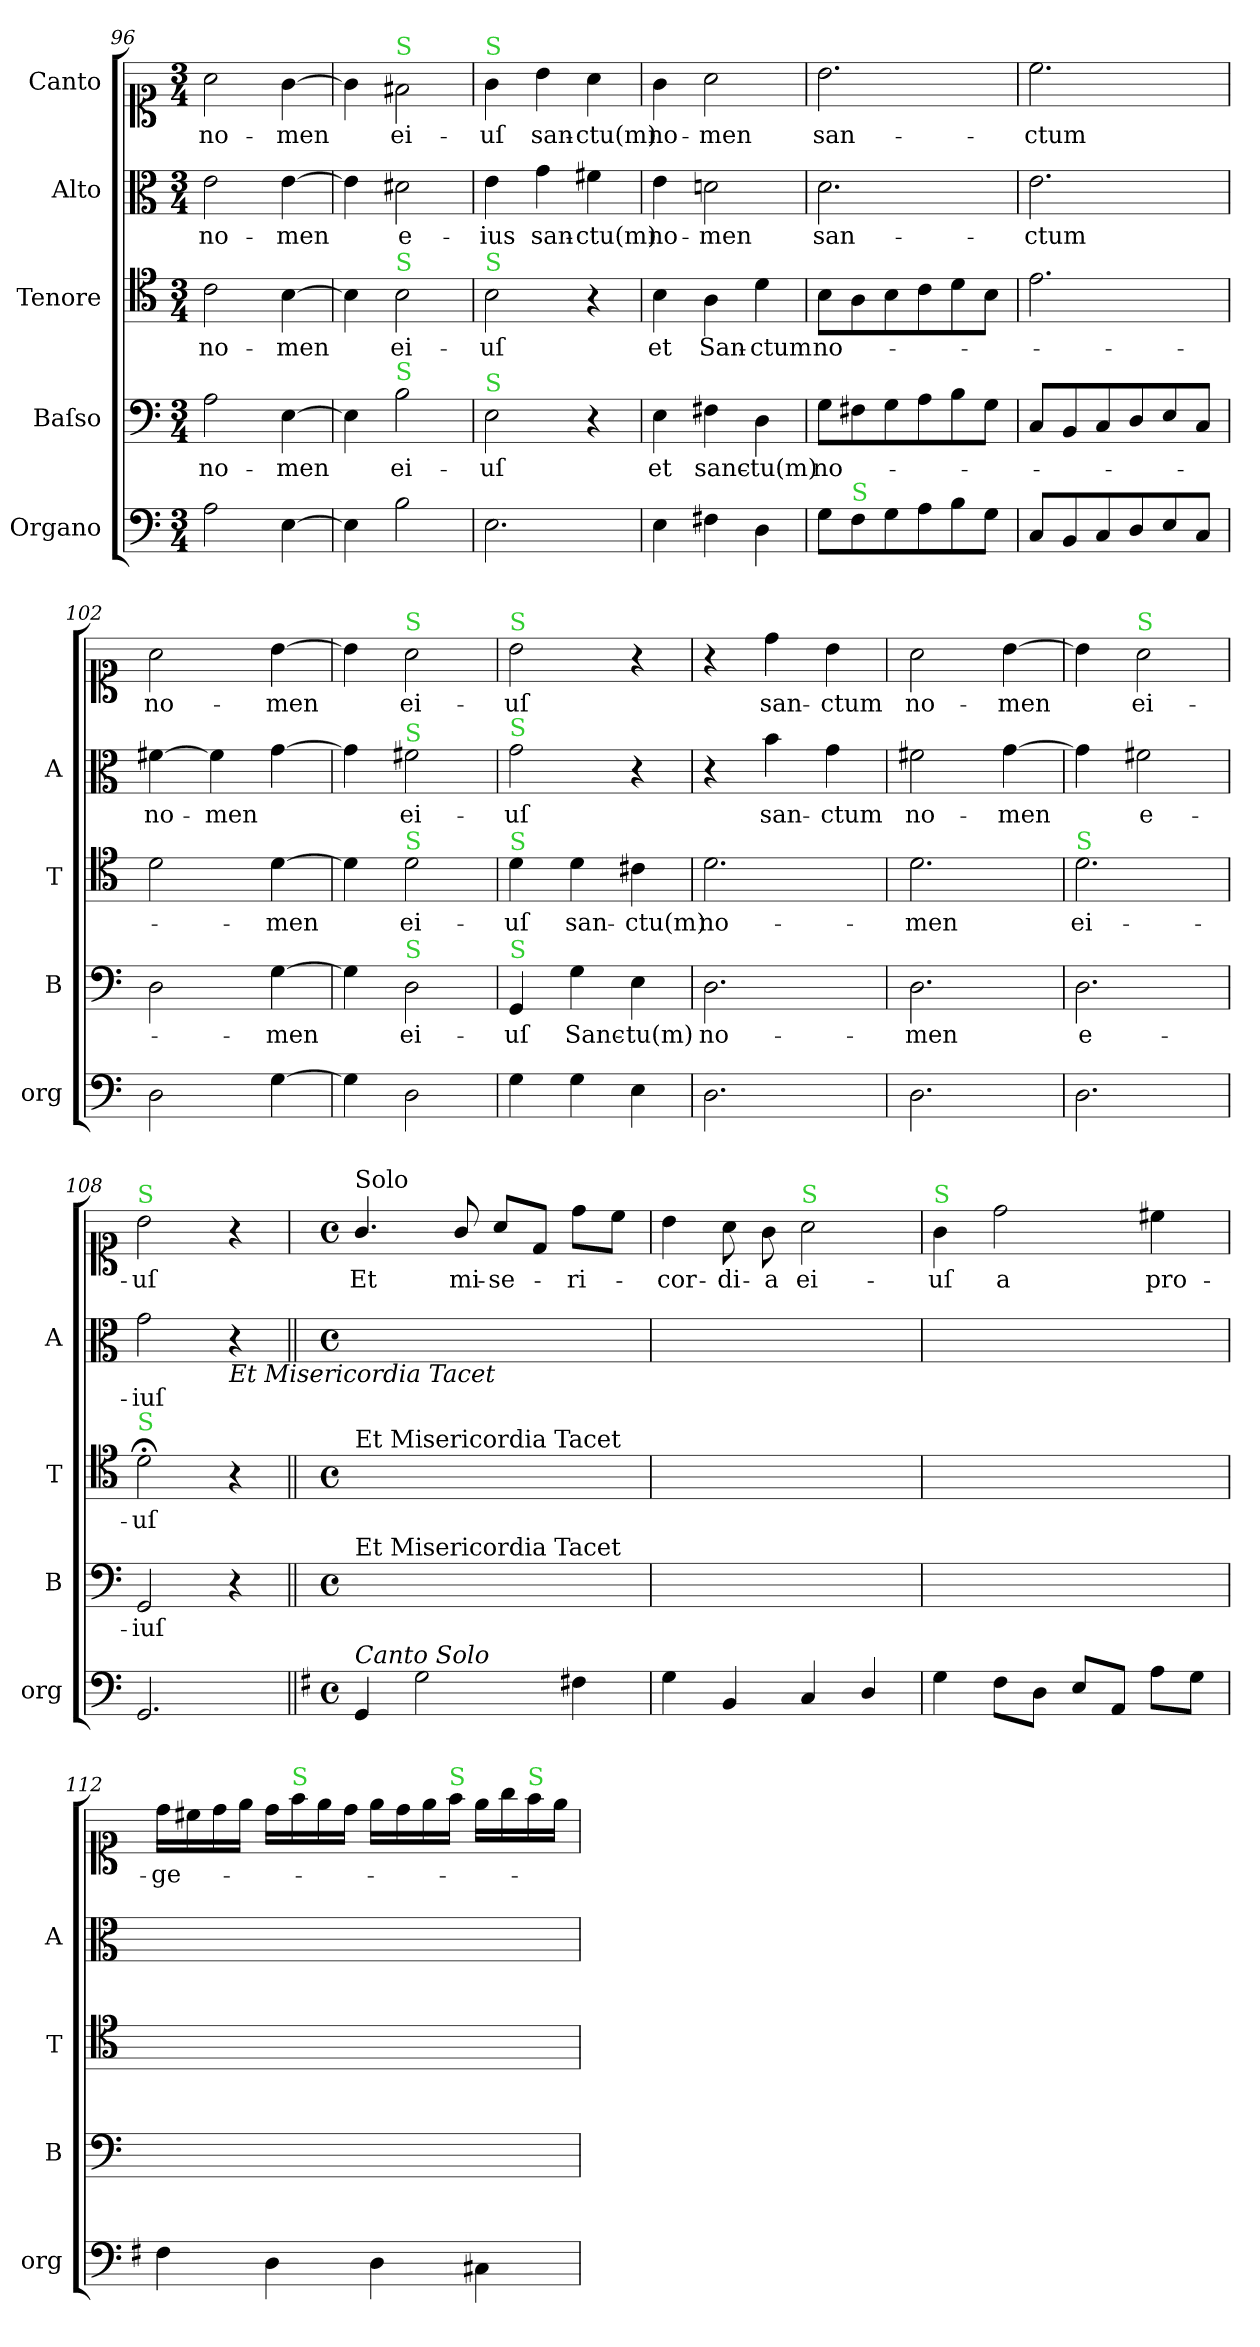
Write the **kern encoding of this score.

**kern	**kern	**text	**kern	**text	**kern	**text	**kern	**text
*part5	*part4	*part4	*part3	*part3	*part2	*part2	*part1	*part1
*staff5	*staff4	*staff4	*staff3	*staff3	*staff2	*staff2	*staff1	*staff1
*I"Organo	*I"Baſso	*	*I"Tenore	*	*I"Alto	*	*I"Canto	*
*I'org	*I'B	*	*I'T	*	*I'A	*	*	*
*clefF4	*clefF4	*	*clefC4	*	*clefC3	*	*clefC1	*
*k[]	*k[]	*	*k[]	*	*k[]	*	*k[]	*
*M3/4	*M3/4	*	*M3/4	*	*M3/4	*	*M3/4	*
=96	=96	=96	=96	=96	=96	=96	=96	=96
2A\	2A\	no-	2c\	no-	2e\	no-	2a\	no-
[4E\	[4E\	-men	[4B\	-men	[4e\	-men	[4g\	-men
=97	=97	=97	=97	=97	=97	=97	=97	=97
4E\]	4E\]	.	4B\]	.	4e\]	.	4g\]	.
!	!	!	!	!	!	!	!LO:TX:a:color=limegreen:t=S	!
!	!	!	!LO:TX:a:color=limegreen:t=S	!	!	!	!	!
!	!LO:TX:a:color=limegreen:t=S	!	!	!	!	!	!	!
2B\	2B\	ei-	2B\	ei-	2d#X\	e-	2f#X\	ei-
=98	=98	=98	=98	=98	=98	=98	=98	=98
!	!	!	!	!	!	!	!LO:TX:a:color=limegreen:t=S	!
!	!	!	!LO:TX:a:color=limegreen:t=S	!	!	!	!	!
!	!LO:TX:a:color=limegreen:t=S	!	!	!	!	!	!	!
2.E\	2E\	-uſ	2B\	-uſ	4e\	-ius	4g\	-uſ
.	.	.	.	.	4g\	san-	4b\	san-
.	4r	.	4r	.	4f#X\	-ctu(m)	4a\	-ctu(m)
=99	=99	=99	=99	=99	=99	=99	=99	=99
4E\	4E\	et	4B\	et	4e\	no-	4g\	no-
4F#X\	4F#X\	sanc-	4A\	San-	2dn\	-men	2a\	-men
4D\	4D\	-tu(m)	4d\	-ctum	.	.	.	.
=100	=100	=100	=100	=100	=100	=100	=100	=100
8G\L	8G\L	no-	8B\L	no-	2.d\	san-	2.b\	san-
!LO:TX:a:color=limegreen:t=S	!	!	!	!	!	!	!	!
8F\	8F#X\	.	8A\	.	.	.	.	.
8G\	8G\	.	8B\	.	.	.	.	.
8A\	8A\	.	8c\	.	.	.	.	.
8B\	8B\	.	8d\	.	.	.	.	.
8G\J	8G\J	.	8B\J	.	.	.	.	.
=101	=101	=101	=101	=101	=101	=101	=101	=101
8C/L	8C/L	.	2.e\	.	2.e\	-ctum	2.cc\	-ctum
8BB/	8BB/	.	.	.	.	.	.	.
8C/	8C/	.	.	.	.	.	.	.
8D/	8D/	.	.	.	.	.	.	.
8E/	8E/	.	.	.	.	.	.	.
8C/J	8C/J	.	.	.	.	.	.	.
=102	=102	=102	=102	=102	=102	=102	=102	=102
2D\	2D\	.	2d\	.	[4f#X\	no-	2a\	no-
.	.	.	.	.	4f#\]	-men	.	.
[4G\	[4G\	-men	[4d\	-men	[4g\	.	[4b\	-men
=103	=103	=103	=103	=103	=103	=103	=103	=103
4G\]	4G\]	.	4d\]	.	4g\]	.	4b\]	.
!	!	!	!	!	!	!	!LO:TX:a:color=limegreen:t=S	!
!	!	!	!	!	!LO:TX:a:color=limegreen:t=S	!	!	!
!	!	!	!LO:TX:a:color=limegreen:t=S	!	!	!	!	!
!	!LO:TX:a:color=limegreen:t=S	!	!	!	!	!	!	!
2D\	2D\	ei-	2d\	ei-	2f#X\	ei-	2a\	ei-
=104	=104	=104	=104	=104	=104	=104	=104	=104
!	!	!	!	!	!	!	!LO:TX:a:color=limegreen:t=S	!
!	!	!	!	!	!LO:TX:a:color=limegreen:t=S	!	!	!
!	!	!	!LO:TX:a:color=limegreen:t=S	!	!	!	!	!
!	!LO:TX:a:color=limegreen:t=S	!	!	!	!	!	!	!
4G\	4GG/	-uſ	4d\	-uſ	2g\	-uſ	2b\	-uſ
4G\	4G\	Sanc-	4d\	san-	.	.	.	.
4E\	4E\	-tu(m)	4c#X\	-ctu(m)	4r	.	4r	.
=105	=105	=105	=105	=105	=105	=105	=105	=105
2.D\	2.D\	no-	2.d\	no-	4r	.	4r	.
.	.	.	.	.	4b\	san-	4dd\	san-
.	.	.	.	.	4g\	-ctum	4b\	-ctum
=106	=106	=106	=106	=106	=106	=106	=106	=106
2.D\	2.D\	-men	2.d\	-men	2f#X\	no-	2a\	no-
.	.	.	.	.	[4g\	-men	[4b\	-men
=107	=107	=107	=107	=107	=107	=107	=107	=107
!	!	!	!LO:TX:a:color=limegreen:t=S	!	!	!	!	!
2.D\	2.D\	e-	2.d\	ei-	4g\]	.	4b\]	.
!	!	!	!	!	!	!	!LO:TX:a:color=limegreen:t=S	!
.	.	.	.	.	2f#X\	e-	2a\	ei-
=108	=108	=108	=108	=108	=108	=108	=108	=108
!	!	!	!	!	!	!	!LO:TX:a:color=limegreen:t=S	!
!	!	!	!LO:TX:a:color=limegreen:t=S	!	!	!	!	!
2.GG/	2GG/	-iuſ	2d;<\	-uſ	2g\	-iuſ	2b\	-uſ
!	!	!	!	!	!LO:TX:b:i:t=Et Misericordia Tacet	!	!	!
.	4r	.	4r	.	4r	.	4r	.
=109||	=109||	=109	=109||	=109	=109||	=109	=109	=109
*k[f#]	*k[]	*	*k[]	*	*k[]	*	*k[]	*
*M4/4	*M4/4	*	*M4/4	*	*M4/4	*	*M4/4	*
*met(c)	*met(c)	*	*met(c)	*	*met(c)	*	*met(c)	*
!	!	!	!	!	!	!	!LO:TX:a:t=Solo	!
!	!	!	!LO:TX:a:t=Et Misericordia Tacet	!	!	!	!	!
!	!LO:TX:a:t=Et Misericordia Tacet	!	!	!	!	!	!	!
!LO:TX:a:i:t=Canto Solo	!	!	!	!	!	!	!	!
4GG/	1ryy	.	1ryy	.	1ryy	.	4.g/	Et
2G\	.	.	.	.	.	.	.	.
.	.	.	.	.	.	.	8g/	mi-
.	.	.	.	.	.	.	8a/L	-se-
.	.	.	.	.	.	.	8d/J	.
4F#X\	.	.	.	.	.	.	8dd\L	-ri-
.	.	.	.	.	.	.	8cc\J	.
=110	=110	=110	=110	=110	=110	=110	=110	=110
4G\	1ryy	.	1ryy	.	1ryy	.	4b\	-cor-
4BB/	.	.	.	.	.	.	8a\	-di-
.	.	.	.	.	.	.	8g\	-a
!	!	!	!	!	!	!	!LO:TX:a:color=limegreen:t=S	!
4C/	.	.	.	.	.	.	2a\	ei-
4D/	.	.	.	.	.	.	.	.
=111	=111	=111	=111	=111	=111	=111	=111	=111
!	!	!	!	!	!	!	!LO:TX:a:color=limegreen:t=S	!
4G\	1ryy	.	1ryy	.	1ryy	.	4g\	-uſ
8F#\L	.	.	.	.	.	.	2dd\	a
8D\J	.	.	.	.	.	.	.	.
8E/L	.	.	.	.	.	.	.	.
8AA/J	.	.	.	.	.	.	.	.
8A\L	.	.	.	.	.	.	4cc#X\	pro-
8G\J	.	.	.	.	.	.	.	.
=112	=112	=112	=112	=112	=112	=112	=112	=112
4F#\	1ryy	.	1ryy	.	1ryy	.	16dd\LL	-ge-
.	.	.	.	.	.	.	16cc#X\	.
.	.	.	.	.	.	.	16dd\	.
.	.	.	.	.	.	.	16ee\JJ	.
4D\	.	.	.	.	.	.	16dd\LL	.
!	!	!	!	!	!	!	!LO:TX:a:color=limegreen:t=S	!
.	.	.	.	.	.	.	16ff\	.
.	.	.	.	.	.	.	16ee\	.
.	.	.	.	.	.	.	16dd\JJ	.
4D\	.	.	.	.	.	.	16ee\LL	.
.	.	.	.	.	.	.	16dd\	.
.	.	.	.	.	.	.	16ee\	.
!	!	!	!	!	!	!	!LO:TX:a:color=limegreen:t=S	!
.	.	.	.	.	.	.	16ff\JJ	.
4C#X\	.	.	.	.	.	.	16ee\LL	.
.	.	.	.	.	.	.	16gg\	.
!	!	!	!	!	!	!	!LO:TX:a:color=limegreen:t=S	!
.	.	.	.	.	.	.	16ff\	.
.	.	.	.	.	.	.	16ee\JJ	.
=	=	=	=	=	=	=	=	=
*-	*-	*-	*-	*-	*-	*-	*-	*-
